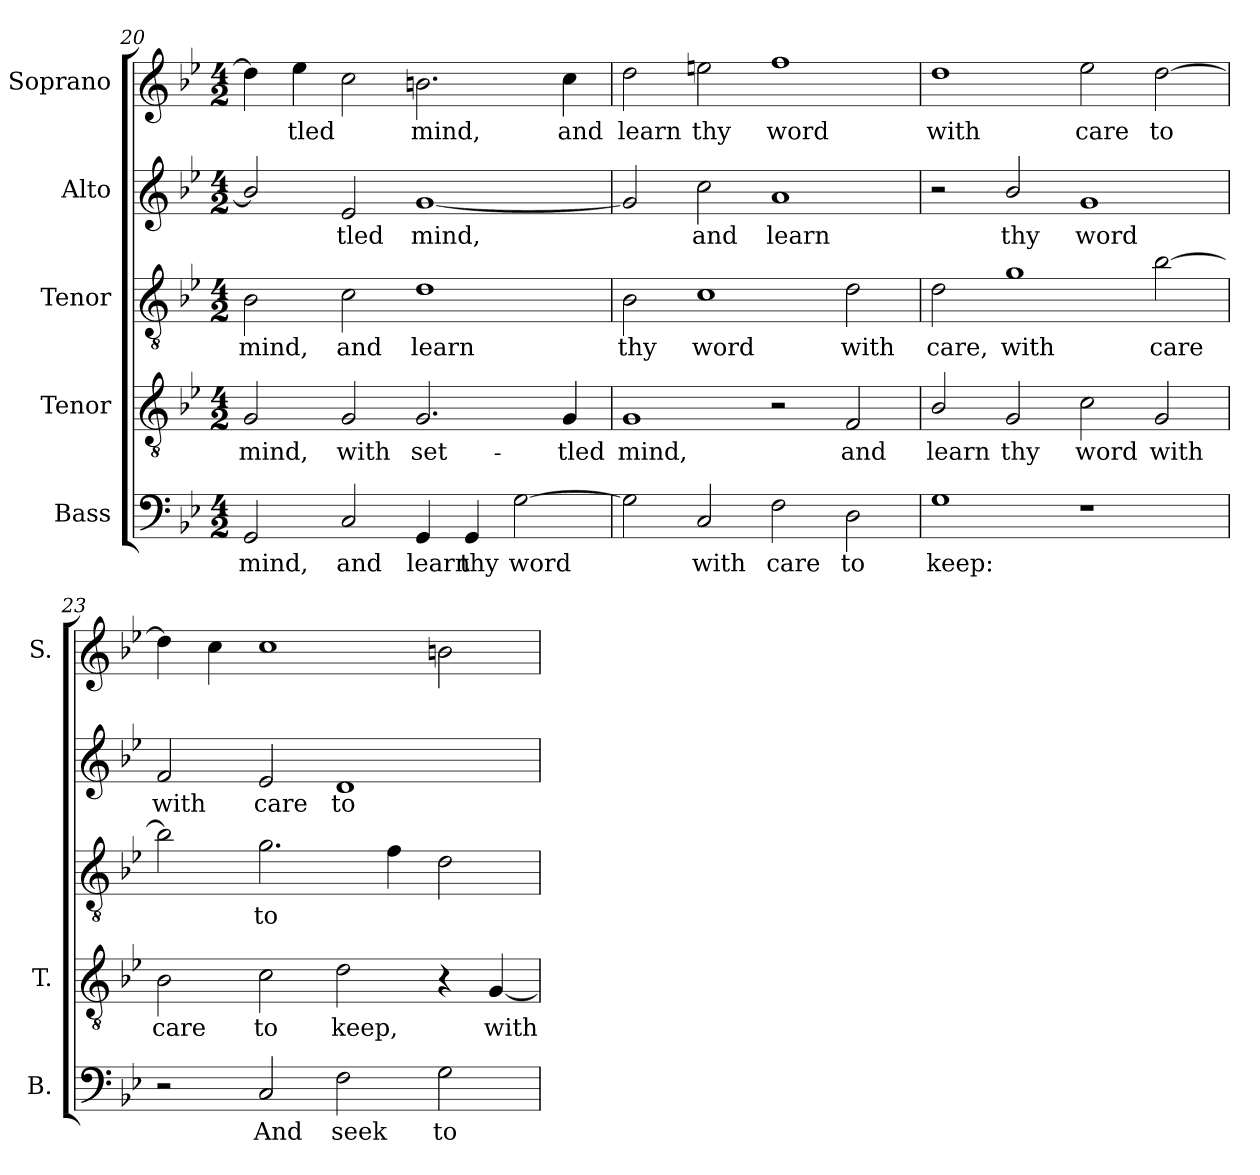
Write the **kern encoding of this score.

**kern	**text	**kern	**text	**kern	**text	**kern	**text	**kern	**text
*part5	*part5	*part4	*part4	*part3	*part3	*part2	*part2	*part1	*part1
*staff5	*staff5	*staff4	*staff4	*staff3	*staff3	*staff2	*staff2	*staff1	*staff1
*I"Bass	*	*I"Tenor	*	*I"Tenor	*	*I"Alto	*	*I"Soprano	*
*I'B.	*	*I'T.	*	*	*	*	*	*I'S.	*
*clefF4	*	*clefGv2	*	*clefGv2	*	*clefG2	*	*clefG2	*
*	*	*ITrd7c12	*	*ITrd7c12	*	*	*	*	*
*k[b-e-]	*	*k[b-e-]	*	*k[b-e-]	*	*k[b-e-]	*	*k[b-e-]	*
*B-:	*	*B-:	*	*B-:	*	*B-:	*	*B-:	*
*M4/2	*	*M4/2	*	*M4/2	*	*M4/2	*	*M4/2	*
=20	=20	=20	=20	=20	=20	=20	=20	=20	=20
!	!LO:LY:b:color=#000000	!	!	!	!	!	!	!	!
!	!	!	!LO:LY:b:color=#000000	!	!	!	!	!	!
!	!	!	!	!	!LO:LY:b:color=#000000	!	!	!	!
2GGi/	mind,	2GGi/	mind,	2BB-i\	mind,	2b-i/]	.	4ddi\]	.
!	!	!	!	!	!	!	!	!	!LO:LY:b:color=#000000
.	.	.	.	.	.	.	.	4ee-i\	-tled
!	!LO:LY:b:color=#000000	!	!	!	!	!	!	!	!
!	!	!	!LO:LY:b:color=#000000	!	!	!	!	!	!
!	!	!	!	!	!LO:LY:b:color=#000000	!	!	!	!
!	!	!	!	!	!	!	!LO:LY:b:color=#000000	!	!
2Ci/	and	2GGi/	with	2Ci\	and	2e-i/	-tled	2cci\	.
!	!LO:LY:b:color=#000000	!	!	!	!	!	!	!	!
!	!	!	!LO:LY:b:color=#000000	!	!	!	!	!	!
!	!	!	!	!	!LO:LY:b:color=#000000	!	!	!	!
!	!	!	!	!	!	!	!LO:LY:b:color=#000000	!	!
!	!	!	!	!	!	!	!	!	!LO:LY:b:color=#000000
4GGi/	learn	2.GGi/	set-	1Di	learn	[1gi	mind,	2.bni\	mind,
!	!LO:LY:b:color=#000000	!	!	!	!	!	!	!	!
4GGi/	thy	.	.	.	.	.	.	.	.
!	!LO:LY:b:color=#000000	!	!	!	!	!	!	!	!
[2Gi\	word	.	.	.	.	.	.	.	.
!	!	!	!LO:LY:b:color=#000000	!	!	!	!	!	!
!	!	!	!	!	!	!	!	!	!LO:LY:b:color=#000000
.	.	4GGi/	-tled	.	.	.	.	4cci\	and
=21	=21	=21	=21	=21	=21	=21	=21	=21	=21
!	!	!	!LO:LY:b:color=#000000	!	!	!	!	!	!
!	!	!	!	!	!LO:LY:b:color=#000000	!	!	!	!
!	!	!	!	!	!	!	!	!	!LO:LY:b:color=#000000
2Gi\]	.	1GGi	mind,	2BB-i\	thy	2gi/]	.	2ddi\	learn
!	!LO:LY:b:color=#000000	!	!	!	!	!	!	!	!
!	!	!	!	!	!LO:LY:b:color=#000000	!	!	!	!
!	!	!	!	!	!	!	!LO:LY:b:color=#000000	!	!
!	!	!	!	!	!	!	!	!	!LO:LY:b:color=#000000
2Ci/	with	.	.	1Ci	word	2cci\	and	2eeni\	thy
!	!LO:LY:b:color=#000000	!	!	!	!	!	!	!	!
!	!	!	!	!	!	!	!LO:LY:b:color=#000000	!	!
!	!	!	!	!	!	!	!	!	!LO:LY:b:color=#000000
2Fi\	care	2r	.	.	.	1ai	learn	1ffi	word
!	!LO:LY:b:color=#000000	!	!	!	!	!	!	!	!
!	!	!	!LO:LY:b:color=#000000	!	!	!	!	!	!
!	!	!	!	!	!LO:LY:b:color=#000000	!	!	!	!
2Di\	to	2FFi/	and	2Di\	with	.	.	.	.
!!LO:LB:g=z
=22	=22	=22	=22	=22	=22	=22	=22	=22	=22
!	!LO:LY:b:color=#000000	!	!	!	!	!	!	!	!
!	!	!	!LO:LY:b:color=#000000	!	!	!	!	!	!
!	!	!	!	!	!LO:LY:b:color=#000000	!	!	!	!
!	!	!	!	!	!	!	!	!	!LO:LY:b:color=#000000
1Gi	keep:	2BB-i/	learn	2Di\	care,	2r	.	1ddi	with
!	!	!	!LO:LY:b:color=#000000	!	!	!	!	!	!
!	!	!	!	!	!LO:LY:b:color=#000000	!	!	!	!
!	!	!	!	!	!	!	!LO:LY:b:color=#000000	!	!
.	.	2GGi/	thy	1Gi	with	2b-i/	thy	.	.
!	!	!	!LO:LY:b:color=#000000	!	!	!	!	!	!
!	!	!	!	!	!	!	!LO:LY:b:color=#000000	!	!
!	!	!	!	!	!	!	!	!	!LO:LY:b:color=#000000
1r	.	2Ci\	word	.	.	1gi	word	2ee-i\	care
!	!	!	!LO:LY:b:color=#000000	!	!	!	!	!	!
!	!	!	!	!	!LO:LY:b:color=#000000	!	!	!	!
!	!	!	!	!	!	!	!	!	!LO:LY:b:color=#000000
.	.	2GGi/	with	[2B-i\	care	.	.	[2ddi\	to
=23	=23	=23	=23	=23	=23	=23	=23	=23	=23
!	!	!	!LO:LY:b:color=#000000	!	!	!	!	!	!
!	!	!	!	!	!	!	!LO:LY:b:color=#000000	!	!
2r	.	2BB-i\	care	2B-i\]	.	2fi/	with	4ddi\]	.
.	.	.	.	.	.	.	.	4cci\	.
!	!LO:LY:b:color=#000000	!	!	!	!	!	!	!	!
!	!	!	!LO:LY:b:color=#000000	!	!	!	!	!	!
!	!	!	!	!	!LO:LY:b:color=#000000	!	!	!	!
!	!	!	!	!	!	!	!LO:LY:b:color=#000000	!	!
2Ci/	And	2Ci\	to	2.Gi\	to	2e-i/	care	1cci	.
!	!LO:LY:b:color=#000000	!	!	!	!	!	!	!	!
!	!	!	!LO:LY:b:color=#000000	!	!	!	!	!	!
!	!	!	!	!	!	!	!LO:LY:b:color=#000000	!	!
2Fi\	seek	2Di\	keep,	.	.	1di	to	.	.
.	.	.	.	4Fi\	.	.	.	.	.
!	!LO:LY:b:color=#000000	!	!	!	!	!	!	!	!
2Gi\	to	4r	.	2Di\	.	.	.	2bni\	.
!	!	!	!LO:LY:b:color=#000000	!	!	!	!	!	!
.	.	[4GGi/	with	.	.	.	.	.	.
=	=	=	=	=	=	=	=	=	=
*-	*-	*-	*-	*-	*-	*-	*-	*-	*-
